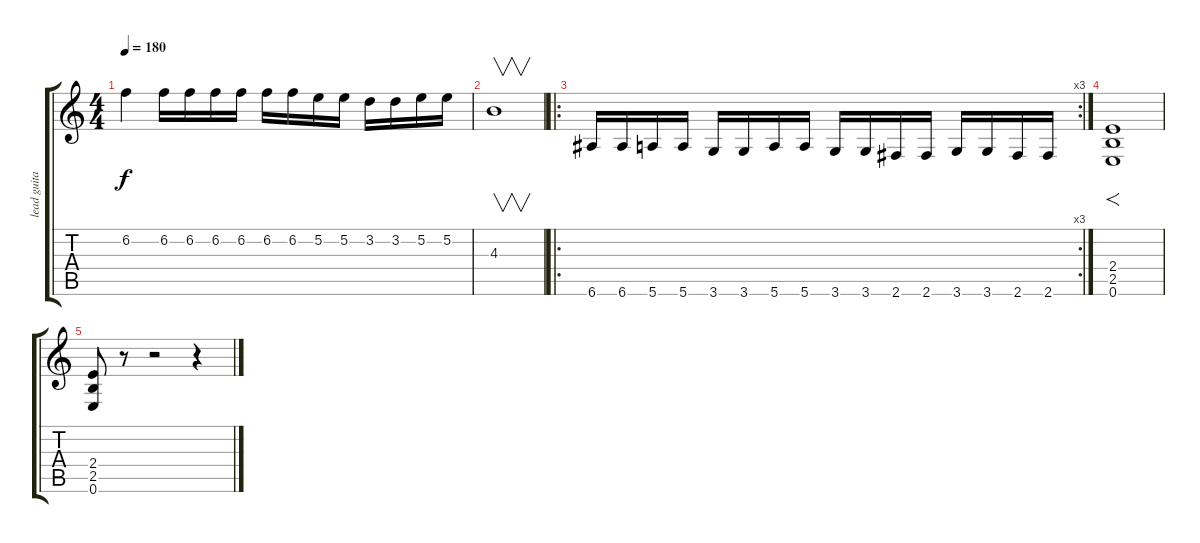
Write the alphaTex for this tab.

\track ("lead guitar" "lead guita") {instrument distortionguitar}
\staff {score tabs}
\tuning (E4 B3 G3 D3 A2 E2) {hide}
\ts (4 4)
\tempo 180
\clef g2
\ks c
6.2.4{dy f} 6.2.16 6.2.16 6.2.16 6.2.16 6.2.16 6.2.16 5.2.16 5.2.16 3.2.16 3.2.16 5.2.16 5.2.16 |
4.3.1{v} |
\ro
\rc 3
6.6.16 6.6.16 5.6.16 5.6.16 3.6.16 3.6.16 5.6.16 5.6.16 3.6.16 3.6.16 2.6.16 2.6.16 3.6.16 3.6.16 2.6.16 2.6.16 |
(2.4 2.5 0.6).1{f} |
(2.4 2.5 0.6).8 r.8 r.2 r.4
